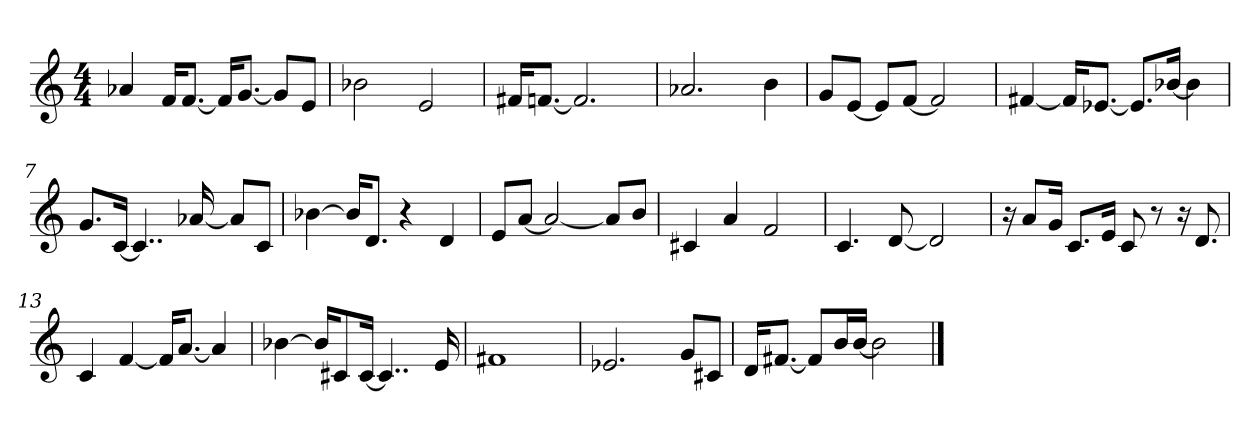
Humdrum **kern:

**kern
*part1
*staff1
*clefG2
*M4/4
=1
4a-X
16f/KL
[8.f/J
16f/KL]
[8.g/J
8g/L]
8e/J
=2
2b-X
2e
=3
16f#X/KL
[8.fn/J
2.f]
=4
2.a-X
4b
=5
8g/L
[8e/J
8e/L]
[8f/J
2f]
=6
[4f#X
16f#/KL]
[8.e-X/J
8.e-/L]
[16b-X/Jk
4b-]
=7
8.g/L
[16c/Jk
4..c]
[16a-X
8a-/L]
8c/J
=8
[4b-X
16b-/KL]
8.d/J
4r
4d
=9
8e/L
[8a/J
2a_
8a/L]
8b/J
=10
4c#X
4a
2f
=11
4.c
[8d
2d]
=12
16r
8a/L
16g/Jk
8.c/L
16e/Jk
8c
8r
16r
8.d
=13
4c
[4f
16f/KL]
[8.a/J
4a]
=14
[4b-X
16b-/KL]
8c#X/
[16c#/Jk
4..c#]
16e
=15
1f#X
=16
2.e-X
8g/L
8c#X/J
=17
16d/KL
[8.f#X/J
8f#/L]
16b/L
[16b/JJ
2b]
==
*-
